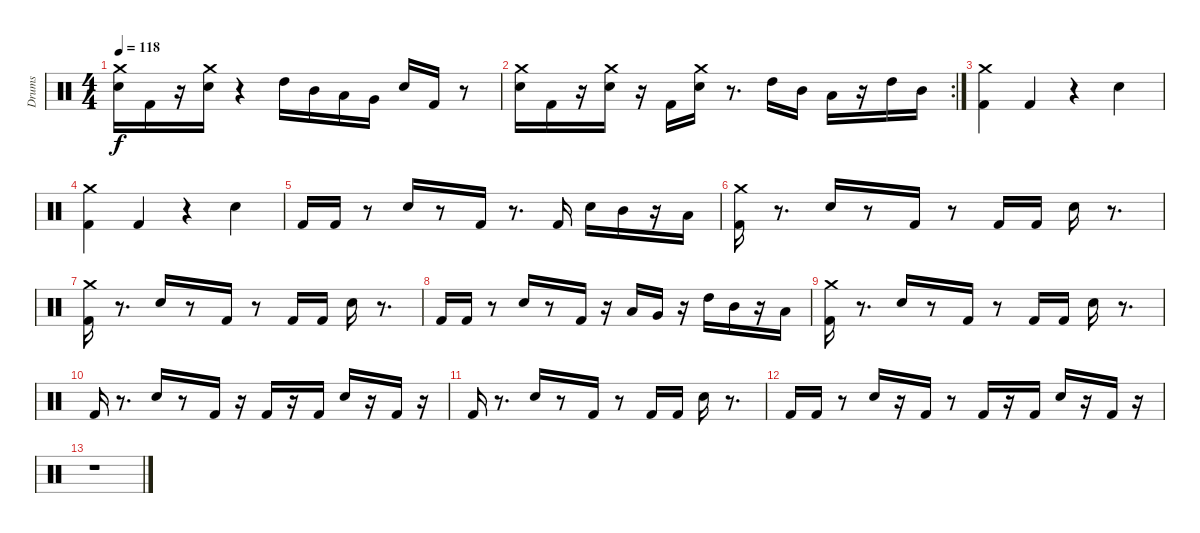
\track ("Drums" "Drums") {instrument percussion}
\staff {score}
\articulation defaults
\ts (4 4)
\tempo 118
\clef neutral
\ks c
("Crash medium (hit)" "Snare (hit) 2").16{dy f} "Kick (hit) 2".16 r.16 ("Crash medium (hit)" "Snare (hit) 2").16 r.4 "High Tom (hit)".16 "Mid Tom (hit)".16 "Low Tom (hit)".16 "Very Low Tom (hit)".16 "Snare (hit) 2".16 "Kick (hit) 2".16 r.8 |
\rc 2
("Crash medium (hit)" "Snare (hit) 2").16 "Kick (hit) 2".16 r.16 ("Crash medium (hit)" "Snare (hit) 2").16 r.16 "Kick (hit) 2".16 ("Crash medium (hit)" "Snare (hit) 2").16 r.8{d} "High Tom (hit)".16 "Mid Tom (hit)".16 "Low Tom (hit)".16 r.16 "High Tom (hit)".16 "Mid Tom (hit)".16 |
("Crash medium (hit)" "Kick (hit) 2").4 "Kick (hit) 2".4 r.4 "Snare (hit) 2".4 |
("Crash medium (hit)" "Kick (hit) 2").4 "Kick (hit) 2".4 r.4 "Snare (hit) 2".4 |
"Kick (hit) 2".16 "Kick (hit) 2".16 r.8 "Snare (hit) 2".16 r.8 "Kick (hit) 2".16 r.8{d} "Kick (hit) 2".16 "Snare (hit) 2".16 "Mid Tom (hit)".16 r.16 "Low Tom (hit)".16 |
("Crash medium (hit)" "Kick (hit) 2").16 r.8{d} "Snare (hit) 2".16 r.8 "Kick (hit) 2".16 r.8 "Kick (hit) 2".16 "Kick (hit) 2".16 "Snare (hit) 2".16 r.8{d} |
("Crash medium (hit)" "Kick (hit) 2").16 r.8{d} "Snare (hit) 2".16 r.8 "Kick (hit) 2".16 r.8 "Kick (hit) 2".16 "Kick (hit) 2".16 "Snare (hit) 2".16 r.8{d} |
"Kick (hit) 2".16 "Kick (hit) 2".16 r.8 "Snare (hit) 2".16 r.8 "Kick (hit) 2".16 r.16 "Low Tom (hit)".16 "Very Low Tom (hit)".16 r.16 "High Tom (hit)".16 "Mid Tom (hit)".16 r.16 "Low Tom (hit)".16 |
("Crash medium (hit)" "Kick (hit) 2").16 r.8{d} "Snare (hit) 2".16 r.8 "Kick (hit) 2".16 r.8 "Kick (hit) 2".16 "Kick (hit) 2".16 "Snare (hit) 2".16 r.8{d} |
"Kick (hit) 2".16 r.8{d} "Snare (hit) 2".16 r.8 "Kick (hit) 2".16 r.16 "Kick (hit) 2".16 r.16 "Kick (hit) 2".16 "Snare (hit) 2".16 r.16 "Kick (hit) 2".16 r.16 |
"Kick (hit) 2".16 r.8{d} "Snare (hit) 2".16 r.8 "Kick (hit) 2".16 r.8 "Kick (hit) 2".16 "Kick (hit) 2".16 "Snare (hit) 2".16 r.8{d} |
"Kick (hit) 2".16 "Kick (hit) 2".16 r.8 "Snare (hit) 2".16 r.16 "Kick (hit) 2".16 r.8 "Kick (hit) 2".16 r.16 "Kick (hit) 2".16 "Snare (hit) 2".16 r.16 "Kick (hit) 2".16 r.16 |
r.1
